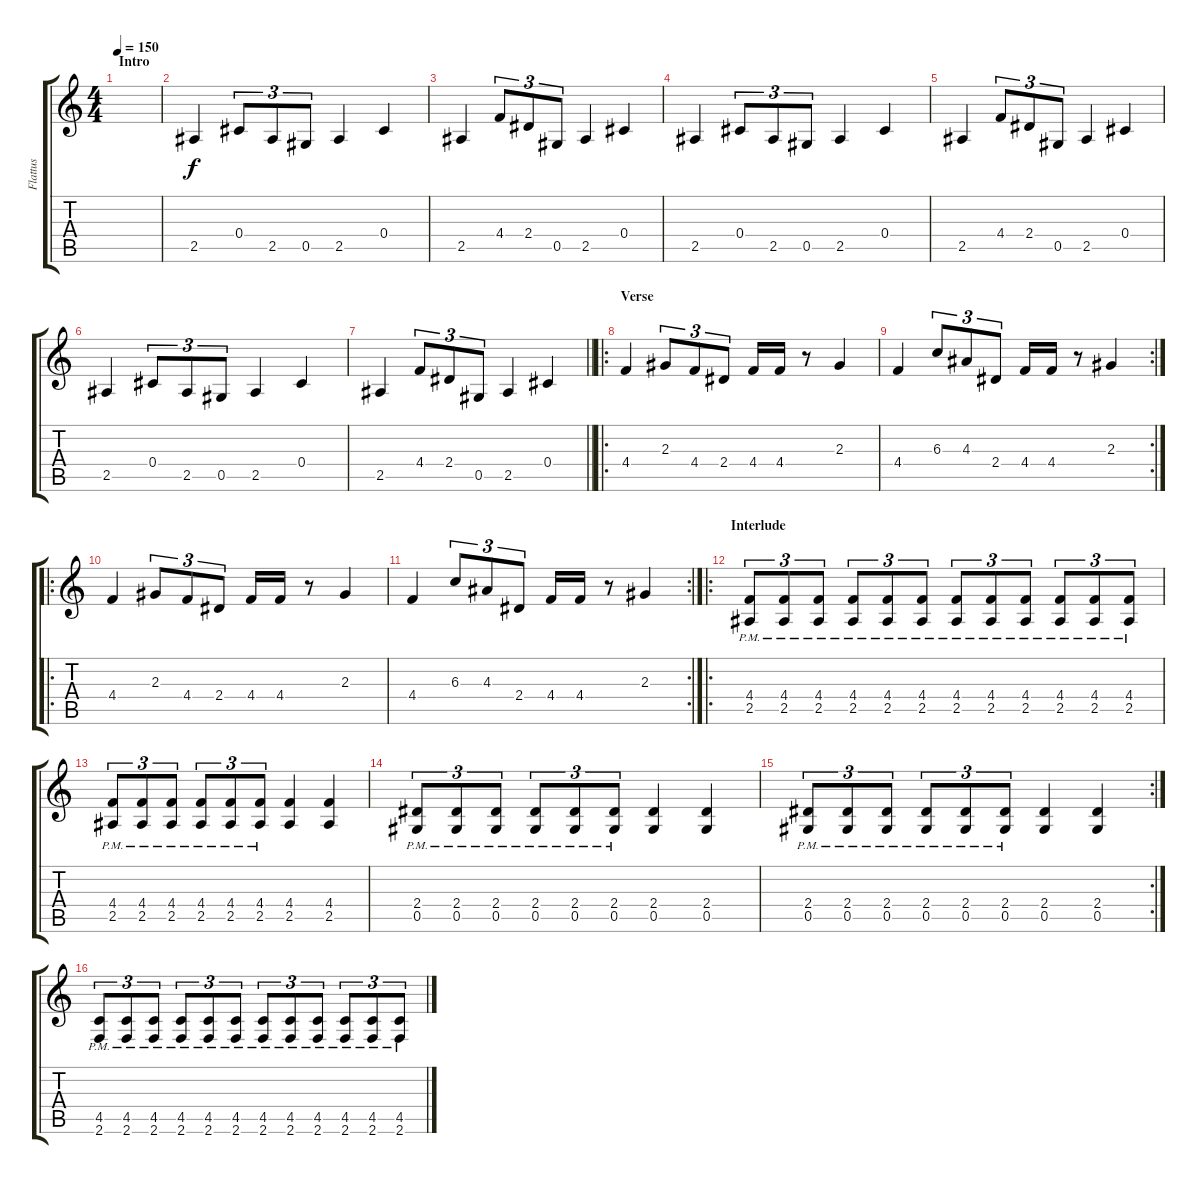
\track ("Flattus" "Flattus") {instrument distortionguitar}
\staff {score tabs}
\tuning (Eb4 Bb3 Gb3 Db3 Ab2 Eb2) {hide}
\ts (4 4)
\section ("" "Intro")
\tempo 150
\clef g2
\ks c
|
2.5.4 0.4.8{tu (3 2)} 2.5.8{tu (3 2)} 0.5.8{tu (3 2)} 2.5.4 0.4.4 |
2.5.4 4.4.8{tu (3 2)} 2.4.8{tu (3 2)} 0.5.8{tu (3 2)} 2.5.4 0.4.4 |
2.5.4 0.4.8{tu (3 2)} 2.5.8{tu (3 2)} 0.5.8{tu (3 2)} 2.5.4 0.4.4 |
2.5.4 4.4.8{tu (3 2)} 2.4.8{tu (3 2)} 0.5.8{tu (3 2)} 2.5.4 0.4.4 |
2.5.4 0.4.8{tu (3 2)} 2.5.8{tu (3 2)} 0.5.8{tu (3 2)} 2.5.4 0.4.4 |
\barLineRight lightlight
2.5.4 4.4.8{tu (3 2)} 2.4.8{tu (3 2)} 0.5.8{tu (3 2)} 2.5.4 0.4.4 |
\ro
\section ("" "Verse")
4.4.4 2.3.8{tu (3 2)} 4.4.8{tu (3 2)} 2.4.8{tu (3 2)} 4.4.16 4.4.16 r.8 2.3.4 |
\rc 2
4.4.4 6.3.8{tu (3 2)} 4.3.8{tu (3 2)} 2.4.8{tu (3 2)} 4.4.16 4.4.16 r.8 2.3.4 |
\ro
4.4.4 2.3.8{tu (3 2)} 4.4.8{tu (3 2)} 2.4.8{tu (3 2)} 4.4.16 4.4.16 r.8 2.3.4 |
\rc 2
4.4.4 6.3.8{tu (3 2)} 4.3.8{tu (3 2)} 2.4.8{tu (3 2)} 4.4.16 4.4.16 r.8 2.3.4 |
\ro
\section ("" "Interlude")
(4.4{pm} 2.5{pm}).8{tu (3 2)} (4.4{pm} 2.5{pm}).8{tu (3 2)} (4.4{pm} 2.5{pm}).8{tu (3 2)} (4.4{pm} 2.5{pm}).8{tu (3 2)} (4.4{pm} 2.5{pm}).8{tu (3 2)} (4.4{pm} 2.5{pm}).8{tu (3 2)} (4.4{pm} 2.5{pm}).8{tu (3 2)} (4.4{pm} 2.5{pm}).8{tu (3 2)} (4.4{pm} 2.5{pm}).8{tu (3 2)} (4.4{pm} 2.5{pm}).8{tu (3 2)} (4.4{pm} 2.5{pm}).8{tu (3 2)} (4.4{pm} 2.5{pm}).8{tu (3 2)} |
(4.4{pm} 2.5{pm}).8{tu (3 2)} (4.4{pm} 2.5{pm}).8{tu (3 2)} (4.4{pm} 2.5{pm}).8{tu (3 2)} (4.4{pm} 2.5{pm}).8{tu (3 2)} (4.4{pm} 2.5{pm}).8{tu (3 2)} (4.4{pm} 2.5{pm}).8{tu (3 2)} (4.4 2.5).4 (4.4 2.5).4 |
(2.4{pm} 0.5{pm}).8{tu (3 2)} (2.4{pm} 0.5{pm}).8{tu (3 2)} (2.4{pm} 0.5{pm}).8{tu (3 2)} (2.4{pm} 0.5{pm}).8{tu (3 2)} (2.4{pm} 0.5{pm}).8{tu (3 2)} (2.4{pm} 0.5{pm}).8{tu (3 2)} (2.4 0.5).4 (2.4 0.5).4 |
\rc 2
(2.4{pm} 0.5{pm}).8{tu (3 2)} (2.4{pm} 0.5{pm}).8{tu (3 2)} (2.4{pm} 0.5{pm}).8{tu (3 2)} (2.4{pm} 0.5{pm}).8{tu (3 2)} (2.4{pm} 0.5{pm}).8{tu (3 2)} (2.4{pm} 0.5{pm}).8{tu (3 2)} (2.4 0.5).4 (2.4 0.5).4 |
(4.5{pm} 2.6{pm}).8{tu (3 2)} (4.5{pm} 2.6{pm}).8{tu (3 2)} (4.5{pm} 2.6{pm}).8{tu (3 2)} (4.5{pm} 2.6{pm}).8{tu (3 2)} (4.5{pm} 2.6{pm}).8{tu (3 2)} (4.5{pm} 2.6{pm}).8{tu (3 2)} (4.5{pm} 2.6{pm}).8{tu (3 2)} (4.5{pm} 2.6{pm}).8{tu (3 2)} (4.5{pm} 2.6{pm}).8{tu (3 2)} (4.5{pm} 2.6{pm}).8{tu (3 2)} (4.5{pm} 2.6{pm}).8{tu (3 2)} (4.5{pm} 2.6{pm}).8{tu (3 2)}
